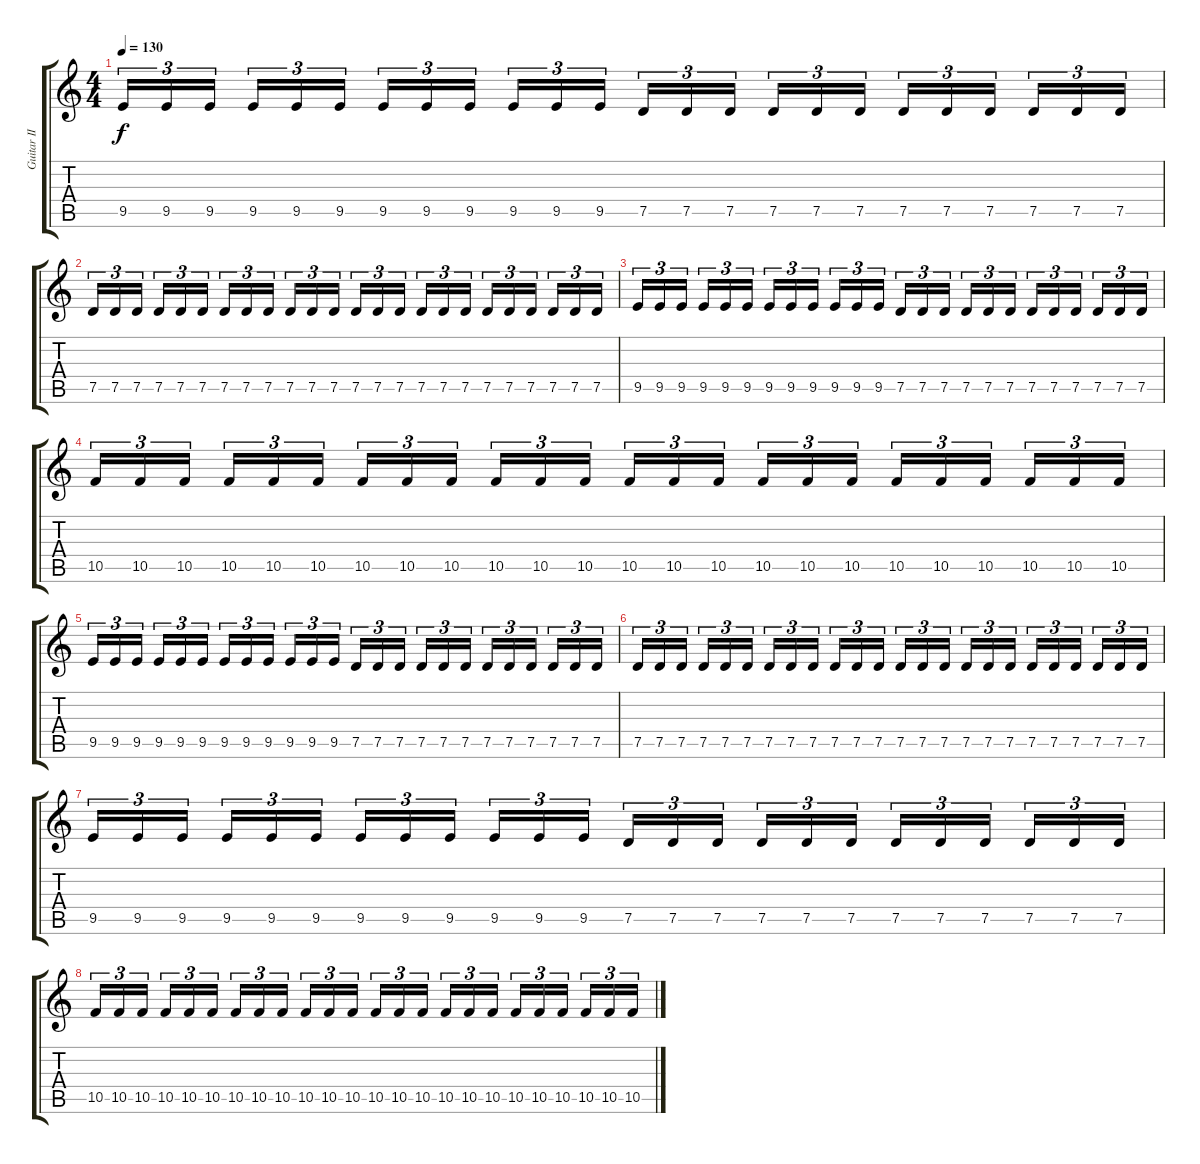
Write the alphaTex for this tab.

\track ("Guitar II" "Guitar II") {instrument distortionguitar}
\staff {score tabs}
\tuning (D4 A3 F3 C3 G2 D2) {hide}
\ts (4 4)
\tempo 130
\clef g2
\ks c
9.5.16{tu (3 2) dy f} 9.5.16{tu (3 2)} 9.5.16{tu (3 2)} 9.5.16{tu (3 2)} 9.5.16{tu (3 2)} 9.5.16{tu (3 2)} 9.5.16{tu (3 2)} 9.5.16{tu (3 2)} 9.5.16{tu (3 2)} 9.5.16{tu (3 2)} 9.5.16{tu (3 2)} 9.5.16{tu (3 2)} 7.5.16{tu (3 2)} 7.5.16{tu (3 2)} 7.5.16{tu (3 2)} 7.5.16{tu (3 2)} 7.5.16{tu (3 2)} 7.5.16{tu (3 2)} 7.5.16{tu (3 2)} 7.5.16{tu (3 2)} 7.5.16{tu (3 2)} 7.5.16{tu (3 2)} 7.5.16{tu (3 2)} 7.5.16{tu (3 2)} |
7.5.16{tu (3 2)} 7.5.16{tu (3 2)} 7.5.16{tu (3 2)} 7.5.16{tu (3 2)} 7.5.16{tu (3 2)} 7.5.16{tu (3 2)} 7.5.16{tu (3 2)} 7.5.16{tu (3 2)} 7.5.16{tu (3 2)} 7.5.16{tu (3 2)} 7.5.16{tu (3 2)} 7.5.16{tu (3 2)} 7.5.16{tu (3 2)} 7.5.16{tu (3 2)} 7.5.16{tu (3 2)} 7.5.16{tu (3 2)} 7.5.16{tu (3 2)} 7.5.16{tu (3 2)} 7.5.16{tu (3 2)} 7.5.16{tu (3 2)} 7.5.16{tu (3 2)} 7.5.16{tu (3 2)} 7.5.16{tu (3 2)} 7.5.16{tu (3 2)} |
9.5.16{tu (3 2)} 9.5.16{tu (3 2)} 9.5.16{tu (3 2)} 9.5.16{tu (3 2)} 9.5.16{tu (3 2)} 9.5.16{tu (3 2)} 9.5.16{tu (3 2)} 9.5.16{tu (3 2)} 9.5.16{tu (3 2)} 9.5.16{tu (3 2)} 9.5.16{tu (3 2)} 9.5.16{tu (3 2)} 7.5.16{tu (3 2)} 7.5.16{tu (3 2)} 7.5.16{tu (3 2)} 7.5.16{tu (3 2)} 7.5.16{tu (3 2)} 7.5.16{tu (3 2)} 7.5.16{tu (3 2)} 7.5.16{tu (3 2)} 7.5.16{tu (3 2)} 7.5.16{tu (3 2)} 7.5.16{tu (3 2)} 7.5.16{tu (3 2)} |
10.5.16{tu (3 2)} 10.5.16{tu (3 2)} 10.5.16{tu (3 2)} 10.5.16{tu (3 2)} 10.5.16{tu (3 2)} 10.5.16{tu (3 2)} 10.5.16{tu (3 2)} 10.5.16{tu (3 2)} 10.5.16{tu (3 2)} 10.5.16{tu (3 2)} 10.5.16{tu (3 2)} 10.5.16{tu (3 2)} 10.5.16{tu (3 2)} 10.5.16{tu (3 2)} 10.5.16{tu (3 2)} 10.5.16{tu (3 2)} 10.5.16{tu (3 2)} 10.5.16{tu (3 2)} 10.5.16{tu (3 2)} 10.5.16{tu (3 2)} 10.5.16{tu (3 2)} 10.5.16{tu (3 2)} 10.5.16{tu (3 2)} 10.5.16{tu (3 2)} |
9.5.16{tu (3 2)} 9.5.16{tu (3 2)} 9.5.16{tu (3 2)} 9.5.16{tu (3 2)} 9.5.16{tu (3 2)} 9.5.16{tu (3 2)} 9.5.16{tu (3 2)} 9.5.16{tu (3 2)} 9.5.16{tu (3 2)} 9.5.16{tu (3 2)} 9.5.16{tu (3 2)} 9.5.16{tu (3 2)} 7.5.16{tu (3 2)} 7.5.16{tu (3 2)} 7.5.16{tu (3 2)} 7.5.16{tu (3 2)} 7.5.16{tu (3 2)} 7.5.16{tu (3 2)} 7.5.16{tu (3 2)} 7.5.16{tu (3 2)} 7.5.16{tu (3 2)} 7.5.16{tu (3 2)} 7.5.16{tu (3 2)} 7.5.16{tu (3 2)} |
7.5.16{tu (3 2)} 7.5.16{tu (3 2)} 7.5.16{tu (3 2)} 7.5.16{tu (3 2)} 7.5.16{tu (3 2)} 7.5.16{tu (3 2)} 7.5.16{tu (3 2)} 7.5.16{tu (3 2)} 7.5.16{tu (3 2)} 7.5.16{tu (3 2)} 7.5.16{tu (3 2)} 7.5.16{tu (3 2)} 7.5.16{tu (3 2)} 7.5.16{tu (3 2)} 7.5.16{tu (3 2)} 7.5.16{tu (3 2)} 7.5.16{tu (3 2)} 7.5.16{tu (3 2)} 7.5.16{tu (3 2)} 7.5.16{tu (3 2)} 7.5.16{tu (3 2)} 7.5.16{tu (3 2)} 7.5.16{tu (3 2)} 7.5.16{tu (3 2)} |
9.5.16{tu (3 2)} 9.5.16{tu (3 2)} 9.5.16{tu (3 2)} 9.5.16{tu (3 2)} 9.5.16{tu (3 2)} 9.5.16{tu (3 2)} 9.5.16{tu (3 2)} 9.5.16{tu (3 2)} 9.5.16{tu (3 2)} 9.5.16{tu (3 2)} 9.5.16{tu (3 2)} 9.5.16{tu (3 2)} 7.5.16{tu (3 2)} 7.5.16{tu (3 2)} 7.5.16{tu (3 2)} 7.5.16{tu (3 2)} 7.5.16{tu (3 2)} 7.5.16{tu (3 2)} 7.5.16{tu (3 2)} 7.5.16{tu (3 2)} 7.5.16{tu (3 2)} 7.5.16{tu (3 2)} 7.5.16{tu (3 2)} 7.5.16{tu (3 2)} |
10.5.16{tu (3 2)} 10.5.16{tu (3 2)} 10.5.16{tu (3 2)} 10.5.16{tu (3 2)} 10.5.16{tu (3 2)} 10.5.16{tu (3 2)} 10.5.16{tu (3 2)} 10.5.16{tu (3 2)} 10.5.16{tu (3 2)} 10.5.16{tu (3 2)} 10.5.16{tu (3 2)} 10.5.16{tu (3 2)} 10.5.16{tu (3 2)} 10.5.16{tu (3 2)} 10.5.16{tu (3 2)} 10.5.16{tu (3 2)} 10.5.16{tu (3 2)} 10.5.16{tu (3 2)} 10.5.16{tu (3 2)} 10.5.16{tu (3 2)} 10.5.16{tu (3 2)} 10.5.16{tu (3 2)} 10.5.16{tu (3 2)} 10.5.16{tu (3 2)}
